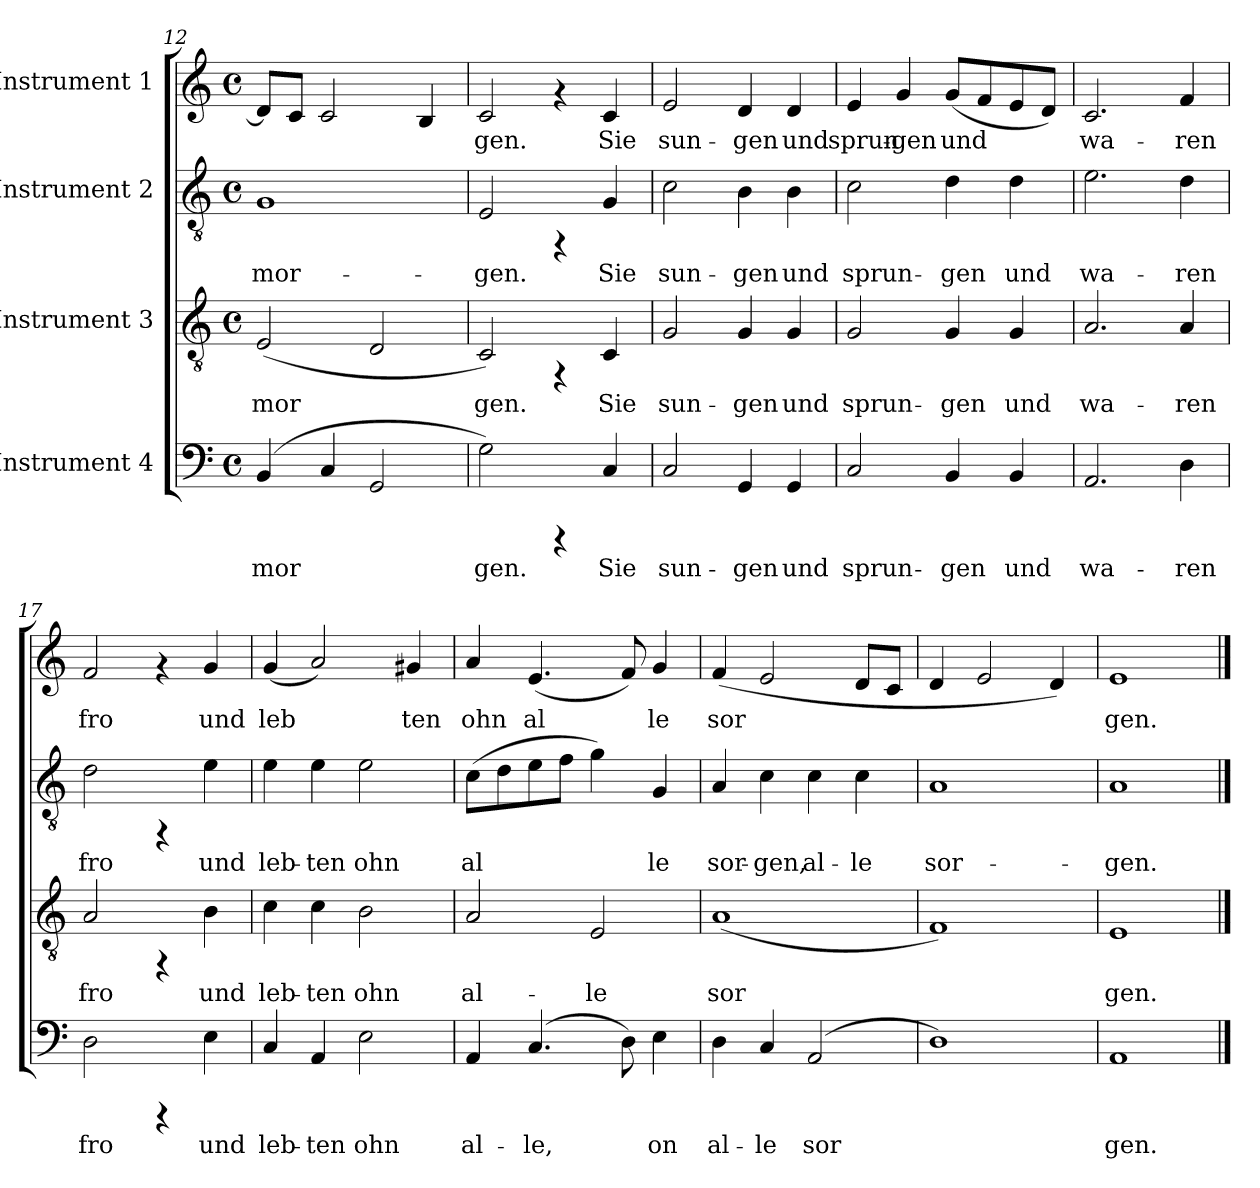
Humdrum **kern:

**kern	**text	**kern	**text	**kern	**text	**kern	**text
*part4	*part4	*part3	*part3	*part2	*part2	*part1	*part1
*staff4	*staff4	*staff3	*staff3	*staff2	*staff2	*staff1	*staff1
*I"Instrument 4	*	*I"Instrument 3	*	*I"Instrument 2	*	*I"Instrument 1	*
!!LO:PB:g=z
*clefF4	*	*clefGv2	*	*clefGv2	*	*clefG2	*
*k[]	*	*k[]	*	*k[]	*	*k[]	*
*C:	*	*C:	*	*C:	*	*C:	*
*M4/4	*	*M4/4	*	*M4/4	*	*M4/4	*
*met(c)	*	*met(c)	*	*met(c)	*	*met(c)	*
=12	=12	=12	=12	=12	=12	=12	=12
!	!LO:LY:b:cj	!	!LO:LY:b:cj	!	!LO:LY:b:cj	!	!LO:LY:b:cj
(>4BB/	mor-	(<2E/	mor-	1G	mor-	8d/L]	--
!	!	!	!	!	!	!	!LO:LY:b:cj
.	.	.	.	.	.	8c/J	--
!	!LO:LY:b:cj	!	!	!	!	!	!LO:LY:b:cj
4C/	--	.	.	.	.	2c/	--
!	!LO:LY:b:cj	!	!LO:LY:b:cj	!	!	!	!
2GG/	--	2D/	--	.	.	.	.
!	!	!	!	!	!	!	!LO:LY:b:cj
.	.	.	.	.	.	4B/	--
=13	=13	=13	=13	=13	=13	=13	=13
!	!LO:LY:b:cj	!	!LO:LY:b:cj	!	!LO:LY:b:cj	!	!LO:LY:b:cj
2G\)	-gen.	2C/)	-gen.	2E/	-gen.	2c/	-gen.
4rCCC	.	4rFF	.	4rFF	.	4rf	.
!	!LO:LY:b:cj	!	!LO:LY:b:cj	!	!LO:LY:b:cj	!	!LO:LY:b:cj
4C/	Sie	4C/	Sie	4G/	Sie	4c/	Sie
=14	=14	=14	=14	=14	=14	=14	=14
!	!LO:LY:b:cj	!	!LO:LY:b:cj	!	!LO:LY:b:cj	!	!LO:LY:b:cj
2C/	sun-	2G/	sun-	2c\	sun-	2e/	sun-
!	!LO:LY:b:cj	!	!LO:LY:b:cj	!	!LO:LY:b:cj	!	!LO:LY:b:cj
4GG/	-gen	4G/	-gen	4B\	-gen	4d/	-gen
!	!LO:LY:b:cj	!	!LO:LY:b:cj	!	!LO:LY:b:cj	!	!LO:LY:b:cj
4GG/	und	4G/	und	4B\	und	4d/	und
=15	=15	=15	=15	=15	=15	=15	=15
!	!LO:LY:b:cj	!	!LO:LY:b:cj	!	!LO:LY:b:cj	!	!LO:LY:b:cj
2C/	sprun-	2G/	sprun-	2c\	sprun-	4e/	sprun-
!	!	!	!	!	!	!	!LO:LY:b:cj
.	.	.	.	.	.	4g/	-gen
!	!LO:LY:b:cj	!	!LO:LY:b:cj	!	!LO:LY:b:cj	!	!LO:LY:b:cj
4BB/	-gen	4G/	-gen	4d\	-gen	(<8g/L	und
!	!	!	!	!	!	!	!LO:LY:b:cj
.	.	.	.	.	.	8f/	.
!	!LO:LY:b:cj	!	!LO:LY:b:cj	!	!LO:LY:b:cj	!	!LO:LY:b:cj
4BB/	und	4G/	und	4d\	und	8e/	.
!	!	!	!	!	!	!	!LO:LY:b:cj
.	.	.	.	.	.	8d/J)	.
=16	=16	=16	=16	=16	=16	=16	=16
!	!LO:LY:b:cj	!	!LO:LY:b:cj	!	!LO:LY:b:cj	!	!LO:LY:b:cj
2.AA/	wa-	2.A/	wa-	2.e\	wa-	2.c/	wa-
!	!LO:LY:b:cj	!	!LO:LY:b:cj	!	!LO:LY:b:cj	!	!LO:LY:b:cj
4D\	-ren	4A/	-ren	4d\	-ren	4f/	-ren
!!LO:LB:g=z
=17	=17	=17	=17	=17	=17	=17	=17
!	!LO:LY:b:cj	!	!LO:LY:b:cj	!	!LO:LY:b:cj	!	!LO:LY:b:cj
2D\	fro	2A/	fro	2d\	fro	2f/	fro
4rCCC	.	4rFF	.	4rFF	.	4rf	.
!	!LO:LY:b:cj	!	!LO:LY:b:cj	!	!LO:LY:b:cj	!	!LO:LY:b:cj
4E\	und	4B\	und	4e\	und	4g/	und
=18	=18	=18	=18	=18	=18	=18	=18
!	!LO:LY:b:cj	!	!LO:LY:b:cj	!	!LO:LY:b:cj	!	!LO:LY:b:cj
4C/	leb-	4c\	leb-	4e\	leb-	(<4g/	leb-
!	!LO:LY:b:cj	!	!LO:LY:b:cj	!	!LO:LY:b:cj	!	!LO:LY:b:cj
4AA/	-ten	4c\	-ten	4e\	-ten	2a/)	--
!	!LO:LY:b:cj	!	!LO:LY:b:cj	!	!LO:LY:b:cj	!	!
2E\	ohn	2B\	ohn	2e\	ohn	.	.
!	!	!	!	!	!	!	!LO:LY:b:cj
.	.	.	.	.	.	4g#X/	-ten
=19	=19	=19	=19	=19	=19	=19	=19
!	!LO:LY:b:cj	!	!LO:LY:b:cj	!	!LO:LY:b:cj	!	!LO:LY:b:cj
4AA/	al-	2A/	al-	(>8c\L	al-	4a/	ohn
!	!	!	!	!	!LO:LY:b:cj	!	!
.	.	.	.	8d\	--	.	.
!	!LO:LY:b:cj	!	!	!	!LO:LY:b:cj	!	!LO:LY:b:cj
(>4.C/	-le,	.	.	8e\	--	(<4.e/	al-
!	!	!	!	!	!LO:LY:b:cj	!	!
.	.	.	.	8f\J	--	.	.
!	!	!	!LO:LY:b:cj	!	!LO:LY:b:cj	!	!
.	.	2E/	-le	4g\)	--	.	.
!	!LO:LY:b:cj	!	!	!	!	!	!LO:LY:b:cj
8D\)	.	.	.	.	.	8f/)	--
!	!LO:LY:b:cj	!	!	!	!LO:LY:b:cj	!	!LO:LY:b:cj
4E\	on	.	.	4G/	-le	4g/	-le
=20	=20	=20	=20	=20	=20	=20	=20
!	!LO:LY:b:cj	!	!LO:LY:b:cj	!	!LO:LY:b:cj	!	!LO:LY:b:cj
4D\	al-	(<1A	sor-	4A/	sor-	(<4f/	sor-
!	!LO:LY:b:cj	!	!	!	!LO:LY:b:cj	!	!LO:LY:b:cj
4C/	-le	.	.	4c\	-gen,	2e/	--
!	!LO:LY:b:cj	!	!	!	!LO:LY:b:cj	!	!
(>2AA/	sor-	.	.	4c\	al-	.	.
!	!	!	!	!	!LO:LY:b:cj	!	!LO:LY:b:cj
.	.	.	.	4c\	-le	8d/L	--
!	!	!	!	!	!	!	!LO:LY:b:cj
.	.	.	.	.	.	8c/J	--
=21	=21	=21	=21	=21	=21	=21	=21
!	!LO:LY:b:cj	!	!LO:LY:b:cj	!	!LO:LY:b:cj	!	!LO:LY:b:cj
1D)	--	1F)	--	1A	sor-	4d/	--
!	!	!	!	!	!	!	!LO:LY:b:cj
.	.	.	.	.	.	2e/	--
!	!	!	!	!	!	!	!LO:LY:b:cj
.	.	.	.	.	.	4d/)	--
=22	=22	=22	=22	=22	=22	=22	=22
!	!LO:LY:b:cj	!	!LO:LY:b:cj	!	!LO:LY:b:cj	!	!LO:LY:b:cj
1AA	-gen.	1E	-gen.	1A	-gen.	1e	-gen.
==	==	==	==	==	==	==	==
*-	*-	*-	*-	*-	*-	*-	*-
